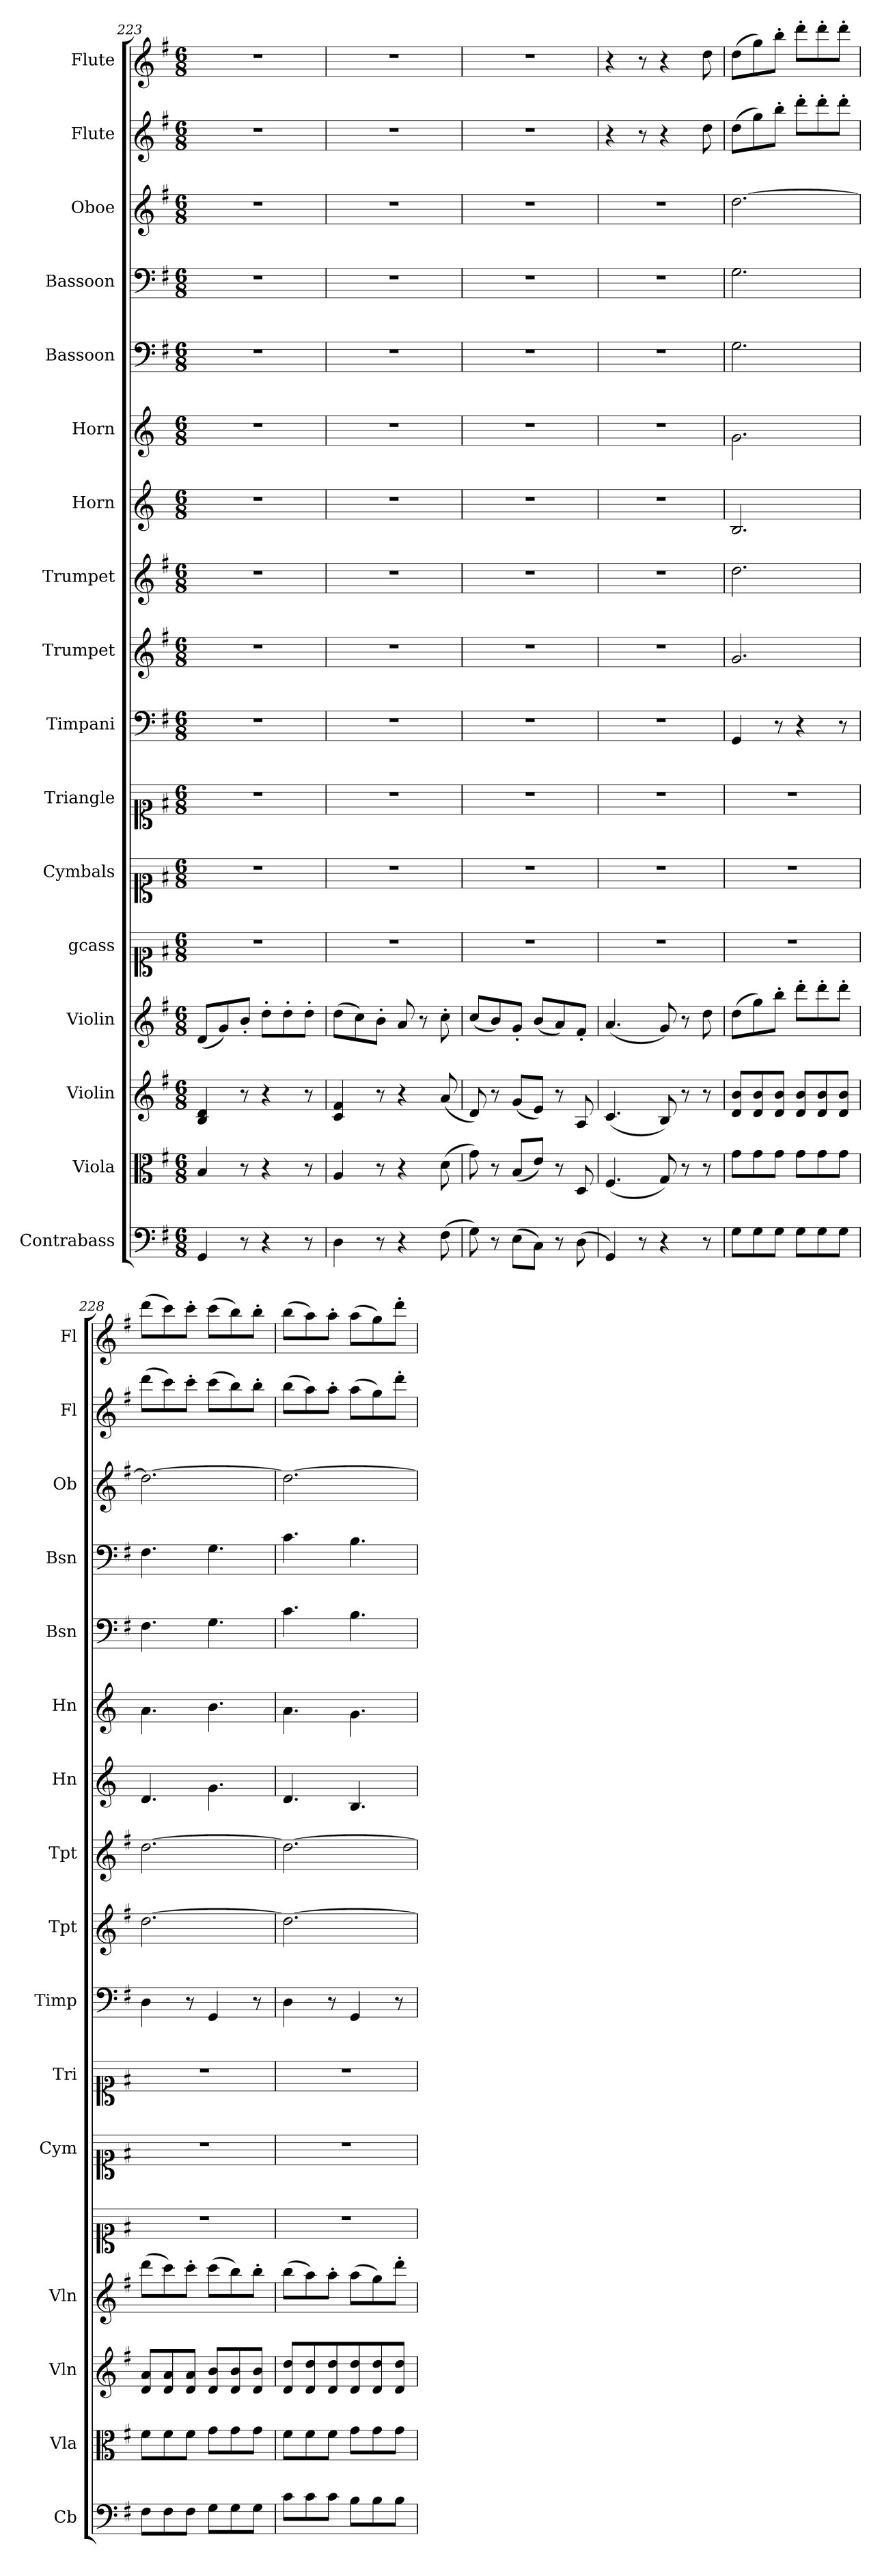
**kern	**kern	**kern	**kern	**kern	**kern	**kern	**kern	**kern	**kern	**kern	**kern	**kern	**kern	**kern	**kern	**kern
*part17	*part16	*part15	*part14	*part13	*part12	*part11	*part10	*part9	*part8	*part7	*part6	*part5	*part4	*part3	*part2	*part1
*staff17	*staff16	*staff15	*staff14	*staff13	*staff12	*staff11	*staff10	*staff9	*staff8	*staff7	*staff6	*staff5	*staff4	*staff3	*staff2	*staff1
*I"Contrabass	*I"Viola	*I"Violin	*I"Violin	*I"gcass	*I"Cymbals	*I"Triangle	*I"Timpani	*I"Trumpet	*I"Trumpet	*I"Horn	*I"Horn	*I"Bassoon	*I"Bassoon	*I"Oboe	*I"Flute	*I"Flute
*I'Cb	*I'Vla	*I'Vln	*I'Vln	*	*I'Cym	*I'Tri	*I'Timp	*I'Tpt	*I'Tpt	*I'Hn	*I'Hn	*I'Bsn	*I'Bsn	*I'Ob	*I'Fl	*I'Fl
*clefF4	*clefC3	*clefG2	*clefG2	*clefC1	*clefC1	*clefC1	*clefF4	*clefG2	*clefG2	*clefG2	*clefG2	*clefF4	*clefF4	*clefG2	*clefG2	*clefG2
*k[f#]	*k[f#]	*k[f#]	*k[f#]	*k[f#]	*k[f#]	*k[f#]	*k[f#]	*k[f#]	*k[f#]	*k[]	*k[]	*k[f#]	*k[f#]	*k[f#]	*k[f#]	*k[f#]
*M6/8	*M6/8	*M6/8	*M6/8	*M6/8	*M6/8	*M6/8	*M6/8	*M6/8	*M6/8	*M6/8	*M6/8	*M6/8	*M6/8	*M6/8	*M6/8	*M6/8
=223	=223	=223	=223	=223	=223	=223	=223	=223	=223	=223	=223	=223	=223	=223	=223	=223
4GG/	4B/	4B/ 4d/	(8d/L	2.r	2.r	2.r	2.r	2.r	2.r	2.r	2.r	2.r	2.r	2.r	2.r	2.r
.	.	.	8g/)	.	.	.	.	.	.	.	.	.	.	.	.	.
8r	8r	8r	8b'/J	.	.	.	.	.	.	.	.	.	.	.	.	.
4r	4r	4r	8dd'\L	.	.	.	.	.	.	.	.	.	.	.	.	.
.	.	.	8dd'\	.	.	.	.	.	.	.	.	.	.	.	.	.
8r	8r	8r	8dd'\J	.	.	.	.	.	.	.	.	.	.	.	.	.
=224	=224	=224	=224	=224	=224	=224	=224	=224	=224	=224	=224	=224	=224	=224	=224	=224
4D\	4A/	4c/ 4f#/	(8dd\L	2.r	2.r	2.r	2.r	2.r	2.r	2.r	2.r	2.r	2.r	2.r	2.r	2.r
.	.	.	8cc\)	.	.	.	.	.	.	.	.	.	.	.	.	.
8r	8r	8r	8b'\J	.	.	.	.	.	.	.	.	.	.	.	.	.
4r	4r	4r	8a/	.	.	.	.	.	.	.	.	.	.	.	.	.
.	.	.	8r	.	.	.	.	.	.	.	.	.	.	.	.	.
(8F#\	(8d\	(8a/	8cc'\	.	.	.	.	.	.	.	.	.	.	.	.	.
=225	=225	=225	=225	=225	=225	=225	=225	=225	=225	=225	=225	=225	=225	=225	=225	=225
8G\)	8g\)	8d/)	(8cc/L	2.r	2.r	2.r	2.r	2.r	2.r	2.r	2.r	2.r	2.r	2.r	2.r	2.r
8r	8r	8r	8b/)	.	.	.	.	.	.	.	.	.	.	.	.	.
(8E\L	(8B/L	(8g/L	8g'/J	.	.	.	.	.	.	.	.	.	.	.	.	.
8C\J)	8e/J)	8e/J)	(8b/L	.	.	.	.	.	.	.	.	.	.	.	.	.
8r	8r	8r	8a/)	.	.	.	.	.	.	.	.	.	.	.	.	.
(8D\	8D/	8A/	8f#'/J	.	.	.	.	.	.	.	.	.	.	.	.	.
=226	=226	=226	=226	=226	=226	=226	=226	=226	=226	=226	=226	=226	=226	=226	=226	=226
4GG/)	(4.F#/	(4.c/	(4.a/	2.r	2.r	2.r	2.r	2.r	2.r	2.r	2.r	2.r	2.r	2.r	4r	4r
8r	.	.	.	.	.	.	.	.	.	.	.	.	.	.	8r	8r
4r	8G/)	8B/)	8g/)	.	.	.	.	.	.	.	.	.	.	.	4r	4r
.	8r	8r	8r	.	.	.	.	.	.	.	.	.	.	.	.	.
8r	8r	8r	8dd\	.	.	.	.	.	.	.	.	.	.	.	8dd\	8dd\
=227	=227	=227	=227	=227	=227	=227	=227	=227	=227	=227	=227	=227	=227	=227	=227	=227
8G\L	8g\L	8d/ 8b/L	(8dd\L	2.r	2.r	2.r	4GG/	2.g/	2.dd\	2.B/	2.g\	2.G\	2.G\	[2.dd\	(8dd\L	(8dd\L
8G\	8g\	8d/ 8b/	8gg\)	.	.	.	.	.	.	.	.	.	.	.	8gg\)	8gg\)
8G\J	8g\J	8d/ 8b/J	8bb'\J	.	.	.	8r	.	.	.	.	.	.	.	8bb'\J	8bb'\J
8G\L	8g\L	8d/ 8b/L	8ddd'\L	.	.	.	4r	.	.	.	.	.	.	.	8ddd'\L	8ddd'\L
8G\	8g\	8d/ 8b/	8ddd'\	.	.	.	.	.	.	.	.	.	.	.	8ddd'\	8ddd'\
8G\J	8g\J	8d/ 8b/J	8ddd'\J	.	.	.	8r	.	.	.	.	.	.	.	8ddd'\J	8ddd'\J
=228	=228	=228	=228	=228	=228	=228	=228	=228	=228	=228	=228	=228	=228	=228	=228	=228
8F#\L	8f#\L	8d/ 8a/L	(8ddd\L	2.r	2.r	2.r	4D\	[2.dd\	[2.dd\	4.d/	4.a\	4.F#\	4.F#\	2.dd\_	(8ddd\L	(8ddd\L
8F#\	8f#\	8d/ 8a/	8ccc\)	.	.	.	.	.	.	.	.	.	.	.	8ccc\)	8ccc\)
8F#\J	8f#\J	8d/ 8a/J	8ccc'\J	.	.	.	8r	.	.	.	.	.	.	.	8ccc'\J	8ccc'\J
8G\L	8g\L	8d/ 8b/L	(8ccc\L	.	.	.	4GG/	.	.	4.g\	4.b\	4.G\	4.G\	.	(8ccc\L	(8ccc\L
8G\	8g\	8d/ 8b/	8bb\)	.	.	.	.	.	.	.	.	.	.	.	8bb\)	8bb\)
8G\J	8g\J	8d/ 8b/J	8bb'\J	.	.	.	8r	.	.	.	.	.	.	.	8bb'\J	8bb'\J
=229	=229	=229	=229	=229	=229	=229	=229	=229	=229	=229	=229	=229	=229	=229	=229	=229
8c\L	8f#\L	8d/ 8dd/L	(8bb\L	2.r	2.r	2.r	4D\	2.dd\_	2.dd\_	4.d/	4.a\	4.c\	4.c\	2.dd\_	(8bb\L	(8bb\L
8c\	8f#\	8d/ 8dd/	8aa\)	.	.	.	.	.	.	.	.	.	.	.	8aa\)	8aa\)
8c\J	8f#\J	8d/ 8dd/	8aa'\J	.	.	.	8r	.	.	.	.	.	.	.	8aa'\J	8aa'\J
8B\L	8g\L	8d/ 8dd/	(8aa\L	.	.	.	4GG/	.	.	4.B/	4.g\	4.B\	4.B\	.	(8aa\L	(8aa\L
8B\	8g\	8d/ 8dd/	8gg\)	.	.	.	.	.	.	.	.	.	.	.	8gg\)	8gg\)
8B\J	8g\J	8d/ 8dd/J	8ddd'\J	.	.	.	8r	.	.	.	.	.	.	.	8ddd'\J	8ddd'\J
=	=	=	=	=	=	=	=	=	=	=	=	=	=	=	=	=
*-	*-	*-	*-	*-	*-	*-	*-	*-	*-	*-	*-	*-	*-	*-	*-	*-
